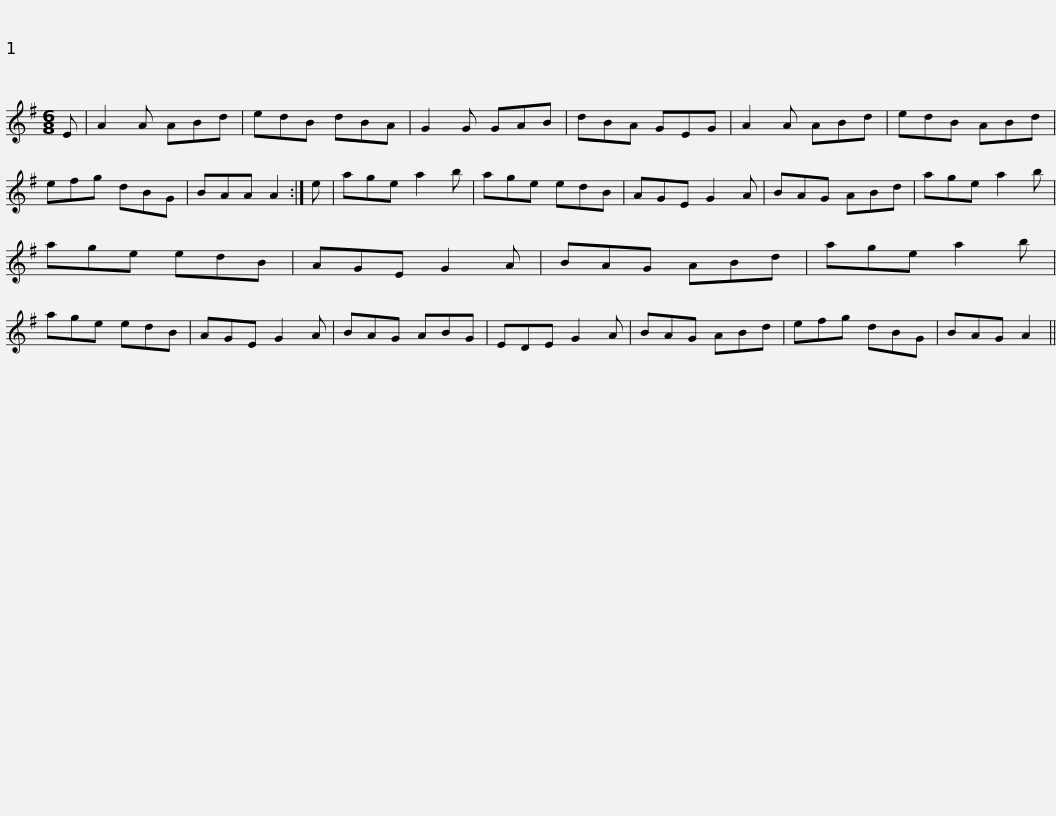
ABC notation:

X:1
L:1/8
M:6/8
I:linebreak $
K:G
V:1 treble
V:1
 E | A2 A ABd | edB dBA | G2 G GAB | dBA GEG | %5
 A2 A ABd | edB ABd | efg dBG |$ BAA A2 :| e | %10
 age a2 b | age edB | AGE G2 A | BAG ABd | age a2 b | %15
 age edB |$ AGE G2 A | BAG ABd | age a2 b | age edB | %20
 AGE G2 A | BAG ABG | EDE G2 A |$ BAG ABd | efg dBG | %25
 BAG A2 || %26
